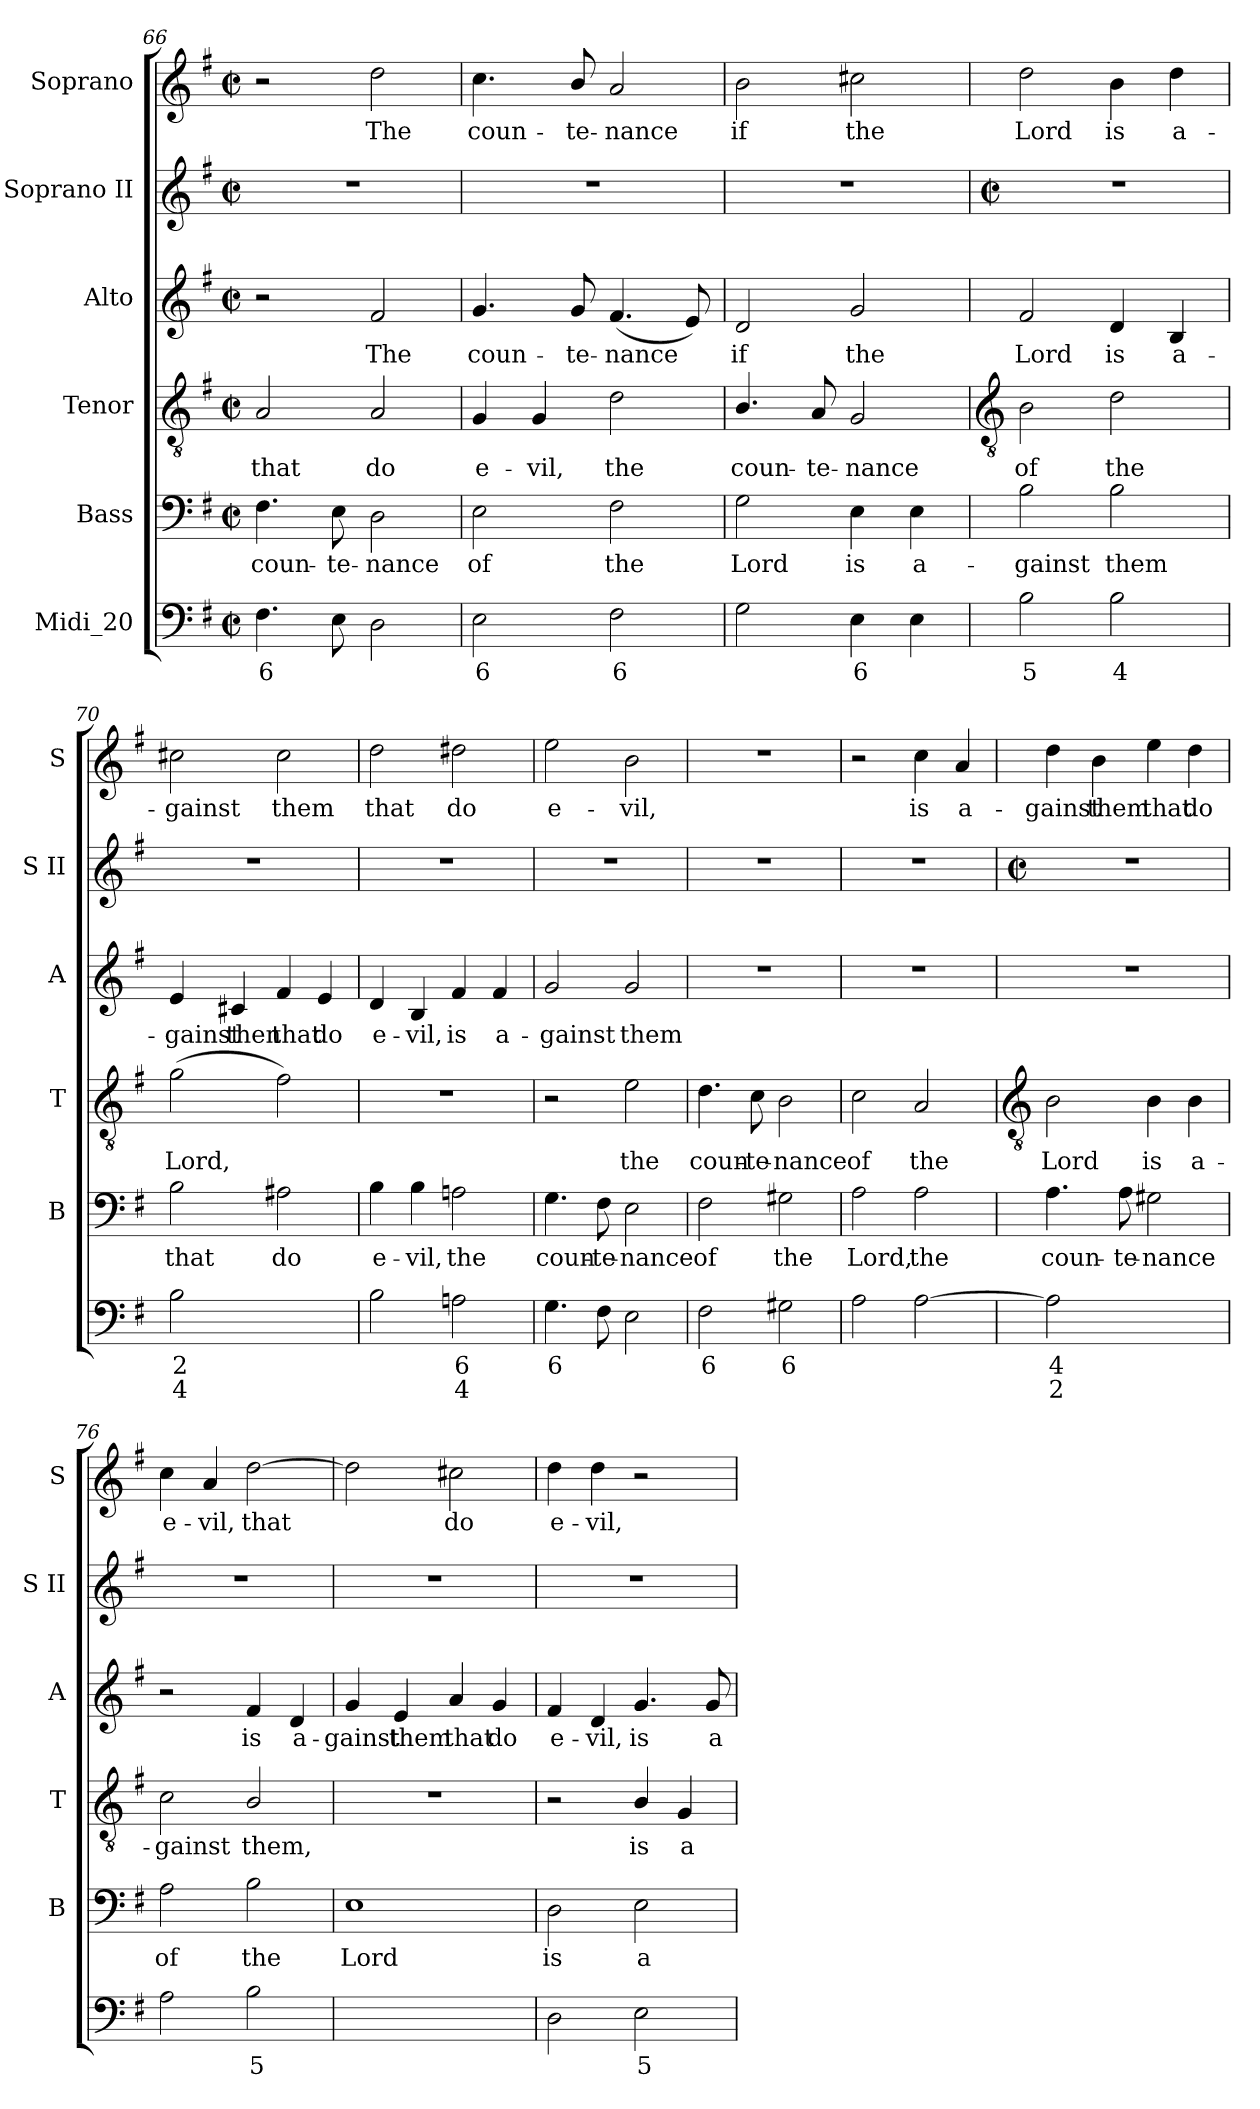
**kern	**text	**text	**kern	**text	**kern	**text	**kern	**text	**kern	**kern	**text
*part6	*part6	*part6	*part5	*part5	*part4	*part4	*part3	*part3	*part2	*part1	*part1
*staff6	*staff6	*staff6	*staff5	*staff5	*staff4	*staff4	*staff3	*staff3	*staff2	*staff1	*staff1
*I"Midi_20	*	*	*I"Bass	*	*I"Tenor	*	*I"Alto	*	*I"Soprano II	*I"Soprano	*
*	*	*	*I'B	*	*I'T	*	*I'A	*	*I'S II	*I'S	*
*clefF4	*	*	*clefF4	*	*clefGv2	*	*clefG2	*	*clefG2	*clefG2	*
*k[f#]	*	*	*k[f#]	*	*k[f#]	*	*k[f#]	*	*k[f#]	*k[f#]	*
*G:	*	*	*G:	*	*G:	*	*G:	*	*G:	*G:	*
*M2/2	*	*	*M2/2	*	*M2/2	*	*M2/2	*	*M2/2	*M2/2	*
*met(c|)	*	*	*met(c|)	*	*met(c|)	*	*met(c|)	*	*met(c|)	*met(c|)	*
=66	=66	=66	=66	=66	=66	=66	=66	=66	=66	=66	=66
!	!LO:LY:b	!	!	!LO:LY:b	!	!LO:LY:b	!	!	!	!	!
4.F#	6	.	4.F#	coun-	2A	that	2r	.	1r	2r	.
!	!	!	!	!LO:LY:b	!	!	!	!	!	!	!
8E	.	.	8E	-te-	.	.	.	.	.	.	.
!	!	!	!	!LO:LY:b	!	!LO:LY:b	!	!LO:LY:b	!	!	!LO:LY:b
2D	.	.	2D	-nance	2A	do	2f#	The	.	2dd	The
=67	=67	=67	=67	=67	=67	=67	=67	=67	=67	=67	=67
!	!LO:LY:b	!	!	!LO:LY:b	!	!LO:LY:b	!	!LO:LY:b	!	!	!LO:LY:b
2E	6	.	2E	of	4G	e-	4.g	coun-	1r	4.cc	coun-
!	!	!	!	!	!	!LO:LY:b	!	!	!	!	!
.	.	.	.	.	4G	-vil,	.	.	.	.	.
!	!	!	!	!	!	!	!	!LO:LY:b	!	!	!LO:LY:b
.	.	.	.	.	.	.	8g	-te-	.	8b/	-te-
!	!LO:LY:b	!	!	!LO:LY:b	!	!LO:LY:b	!	!LO:LY:b	!	!	!LO:LY:b
2F#	6	.	2F#	the	2d	the	(<4.f#	-nance	.	2a	-nance
.	.	.	.	.	.	.	8e)	.	.	.	.
=68	=68	=68	=68	=68	=68	=68	=68	=68	=68	=68	=68
!	!	!	!	!LO:LY:b	!	!LO:LY:b	!	!LO:LY:b	!	!	!LO:LY:b
2G	.	.	2G	Lord	4.B/	coun-	2d	if	1r	2b	if
!	!	!	!	!	!	!LO:LY:b	!	!	!	!	!
.	.	.	.	.	8A	-te-	.	.	.	.	.
!	!LO:LY:b	!	!	!LO:LY:b	!	!LO:LY:b	!	!LO:LY:b	!	!	!LO:LY:b
4E	6	.	4E	is	2G	-nance	2g	the	.	2cc#X	the
!	!	!	!	!LO:LY:b	!	!	!	!	!	!	!
4E	.	.	4E	a-	.	.	.	.	.	.	.
!!LO:LB:g=z
=69	=69	=69	=69	=69	=69	=69	=69	=69	=69	=69	=69
*	*	*	*	*	*clefGv2	*	*	*	*	*	*
*	*	*	*	*	*	*	*	*	*M2/2	*	*
*	*	*	*	*	*	*	*	*	*met(c|)	*	*
!	!LO:LY:b	!	!	!LO:LY:b	!	!LO:LY:b	!	!LO:LY:b	!	!	!LO:LY:b
2B	5	.	2B	-gainst	2B	of	2f#	Lord	1r	2dd	Lord
!	!LO:LY:b	!	!	!LO:LY:b	!	!LO:LY:b	!	!LO:LY:b	!	!	!LO:LY:b
2B	4	.	2B	them	2d	the	4d	is	.	4b	is
!	!	!	!	!	!	!	!	!LO:LY:b	!	!	!LO:LY:b
.	.	.	.	.	.	.	4B	a-	.	4dd	a-
=70	=70	=70	=70	=70	=70	=70	=70	=70	=70	=70	=70
!	!LO:LY:b	!LO:LY:b	!	!LO:LY:b	!	!LO:LY:b	!	!LO:LY:b	!	!	!LO:LY:b
2B	2	4	2B	that	(>2g	Lord,	4e	-gainst	1r	2cc#X	-gainst
!	!	!	!	!	!	!	!	!LO:LY:b	!	!	!
.	.	.	.	.	.	.	4c#X	then	.	.	.
!	!LO:LY:b	!	!	!LO:LY:b	!	!	!	!LO:LY:b	!	!	!LO:LY:b
[4A#Xyy	6	.	2A#X	do	2f#)	.	4f#	that	.	2cc#	them
!	!LO:LY:b	!	!	!	!	!	!	!LO:LY:b	!	!	!
4A#yy]	5	.	.	.	.	.	4e	do	.	.	.
=71	=71	=71	=71	=71	=71	=71	=71	=71	=71	=71	=71
!	!	!	!	!LO:LY:b	!	!	!	!LO:LY:b	!	!	!LO:LY:b
2B	.	.	4B	e-	1r	.	4d	e-	1r	2dd	that
!	!	!	!	!LO:LY:b	!	!	!	!LO:LY:b	!	!	!
.	.	.	4B	-vil,	.	.	4B	-vil,	.	.	.
!	!LO:LY:b	!LO:LY:b	!	!LO:LY:b	!	!	!	!LO:LY:b	!	!	!LO:LY:b
2An	6	4	2An	the	.	.	4f#	is	.	2dd#X	do
!	!	!	!	!	!	!	!	!LO:LY:b	!	!	!
.	.	.	.	.	.	.	4f#	a-	.	.	.
=72	=72	=72	=72	=72	=72	=72	=72	=72	=72	=72	=72
!	!LO:LY:b	!	!	!LO:LY:b	!	!	!	!LO:LY:b	!	!	!LO:LY:b
4.G	6	.	4.G	coun-	2r	.	2g	-gainst	1r	2ee	e-
!	!	!	!	!LO:LY:b	!	!	!	!	!	!	!
8F#	.	.	8F#	-te-	.	.	.	.	.	.	.
!	!	!	!	!LO:LY:b	!	!LO:LY:b	!	!LO:LY:b	!	!	!LO:LY:b
2E	.	.	2E	-nance	2e	the	2g	them	.	2b	-vil,
=73	=73	=73	=73	=73	=73	=73	=73	=73	=73	=73	=73
!	!LO:LY:b	!	!	!LO:LY:b	!	!LO:LY:b	!	!	!	!	!
2F#	6	.	2F#	of	4.d	coun-	1r	.	1r	1r	.
!	!	!	!	!	!	!LO:LY:b	!	!	!	!	!
.	.	.	.	.	8c	-te-	.	.	.	.	.
!	!LO:LY:b	!	!	!LO:LY:b	!	!LO:LY:b	!	!	!	!	!
2G#X	6	.	2G#X	the	2B	-nance	.	.	.	.	.
=74	=74	=74	=74	=74	=74	=74	=74	=74	=74	=74	=74
!	!	!	!	!LO:LY:b	!	!LO:LY:b	!	!	!	!	!
2A	.	.	2A	Lord,	2c	of	1r	.	1r	2r	.
!	!	!	!	!LO:LY:b	!	!LO:LY:b	!	!	!	!	!LO:LY:b
[2A	.	.	2A	the	2A	the	.	.	.	4cc	is
!	!	!	!	!	!	!	!	!	!	!	!LO:LY:b
.	.	.	.	.	.	.	.	.	.	4a	a-
!!LO:LB:g=z
=75	=75	=75	=75	=75	=75	=75	=75	=75	=75	=75	=75
*	*	*	*	*	*clefGv2	*	*	*	*	*	*
*	*	*	*	*	*	*	*	*	*M2/2	*	*
*	*	*	*	*	*	*	*	*	*met(c|)	*	*
!	!LO:LY:b	!LO:LY:b	!	!LO:LY:b	!	!LO:LY:b	!	!	!	!	!LO:LY:b
2A]	4	2	4.A	coun-	2B	Lord	1r	.	1r	4dd	-gainst
!	!	!	!	!	!	!	!	!	!	!	!LO:LY:b
.	.	.	.	.	.	.	.	.	.	4b	them
!	!	!	!	!LO:LY:b	!	!	!	!	!	!	!
.	.	.	8A	-te-	.	.	.	.	.	.	.
!	!LO:LY:b	!	!	!LO:LY:b	!	!LO:LY:b	!	!	!	!	!LO:LY:b
[4G#Xyy	6	.	2G#X	-nance	4B	is	.	.	.	4ee	that
!	!LO:LY:b	!	!	!	!	!LO:LY:b	!	!	!	!	!LO:LY:b
4G#yy]	5	.	.	.	4B	a-	.	.	.	4dd	do
=76	=76	=76	=76	=76	=76	=76	=76	=76	=76	=76	=76
!	!	!	!	!LO:LY:b	!	!LO:LY:b	!	!	!	!	!LO:LY:b
2A	.	.	2A	of	2c	-gainst	2r	.	1r	4cc	e-
!	!	!	!	!	!	!	!	!	!	!	!LO:LY:b
.	.	.	.	.	.	.	.	.	.	4a	-vil,
!	!LO:LY:b	!	!	!LO:LY:b	!	!LO:LY:b	!	!LO:LY:b	!	!	!LO:LY:b
2B	5	.	2B	the	2B/	them,	4f#	is	.	[2dd	that
!	!	!	!	!	!	!	!	!LO:LY:b	!	!	!
.	.	.	.	.	.	.	4d	a-	.	.	.
=77	=77	=77	=77	=77	=77	=77	=77	=77	=77	=77	=77
!	!LO:LY:b	!	!	!LO:LY:b	!	!	!	!LO:LY:b	!	!	!
[2Eyy	7	.	1E	Lord	1r	.	4g	-gainst	1r	2dd]	.
!	!	!	!	!	!	!	!	!LO:LY:b	!	!	!
.	.	.	.	.	.	.	4e	them	.	.	.
!	!LO:LY:b	!LO:LY:b	!	!	!	!	!	!LO:LY:b	!	!	!LO:LY:b
4Eyy_	6	4	.	.	.	.	4a	that	.	2cc#X	do
!	!LO:LY:b	!LO:LY:b	!	!	!	!	!	!LO:LY:b	!	!	!
4Eyy]	6	3	.	.	.	.	4g	do	.	.	.
=78	=78	=78	=78	=78	=78	=78	=78	=78	=78	=78	=78
!	!	!	!	!LO:LY:b	!	!	!	!LO:LY:b	!	!	!LO:LY:b
2D	.	.	2D	is	2r	.	4f#	e-	1r	4dd	e-
!	!	!	!	!	!	!	!	!LO:LY:b	!	!	!LO:LY:b
.	.	.	.	.	.	.	4d	-vil,	.	4dd	-vil,
!	!LO:LY:b	!	!	!LO:LY:b	!	!LO:LY:b	!	!LO:LY:b	!	!	!
2E	5	.	2E	a-	4B/	is	4.g	is	.	2r	.
!	!	!	!	!	!	!LO:LY:b	!	!	!	!	!
.	.	.	.	.	4G	a-	.	.	.	.	.
!	!	!	!	!	!	!	!	!LO:LY:b	!	!	!
.	.	.	.	.	.	.	8g	a-	.	.	.
=	=	=	=	=	=	=	=	=	=	=	=
*-	*-	*-	*-	*-	*-	*-	*-	*-	*-	*-	*-
